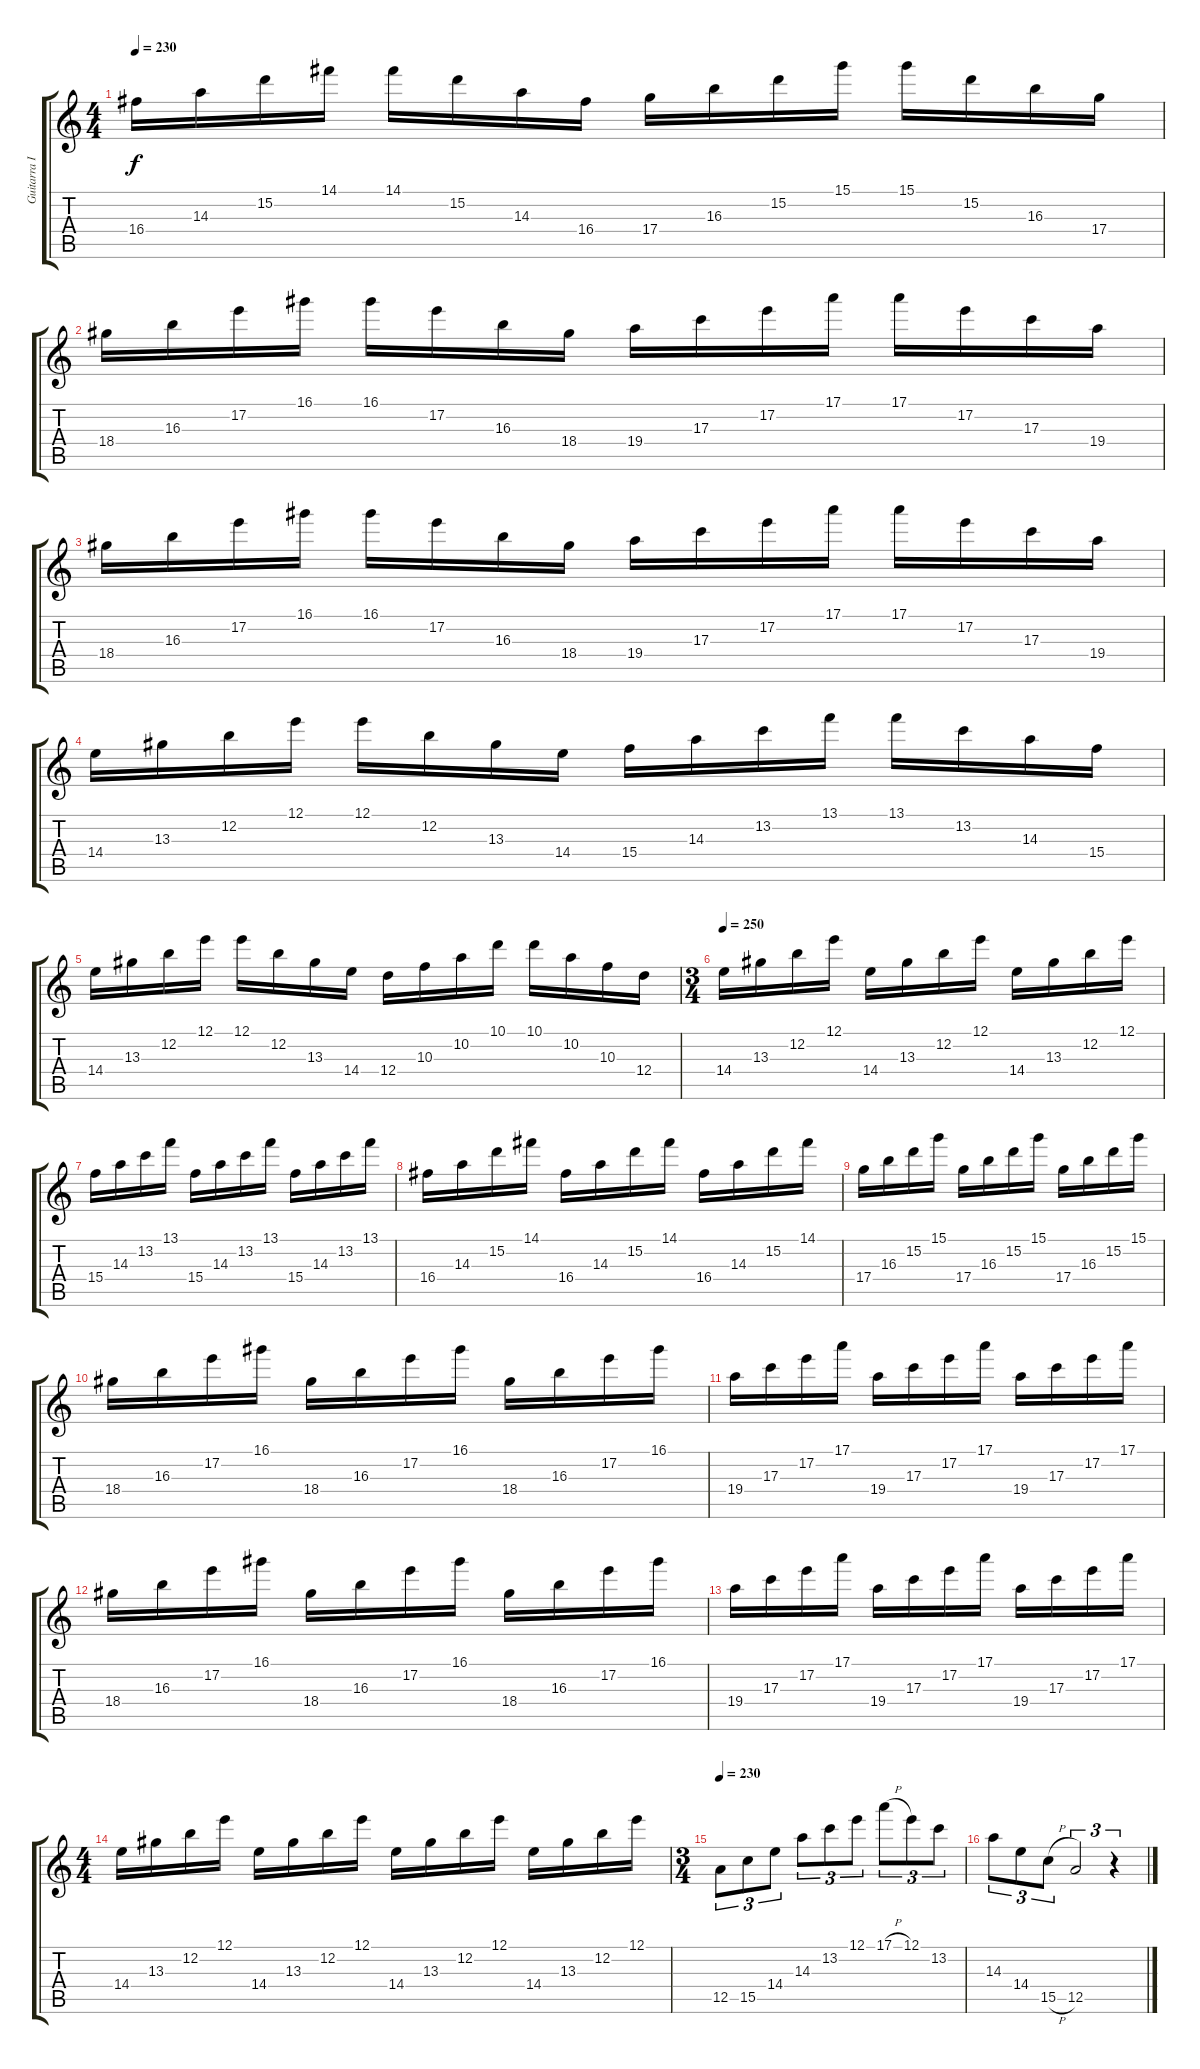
\track ("Guitarra II (Lead y Solos)" "Guitarra I") {instrument overdrivenguitar}
\staff {score tabs}
\tuning (E4 B3 G3 D3 A2 E2) {hide}
\ts (4 4)
\tempo 230
\clef g2
\ks c
16.4.16{dy f} 14.3.16 15.2.16 14.1.16 14.1.16 15.2.16 14.3.16 16.4.16 17.4.16 16.3.16 15.2.16 15.1.16 15.1.16 15.2.16 16.3.16 17.4.16 |
18.4.16 16.3.16 17.2.16 16.1.16 16.1.16 17.2.16 16.3.16 18.4.16 19.4.16 17.3.16 17.2.16 17.1.16 17.1.16 17.2.16 17.3.16 19.4.16 |
18.4.16 16.3.16 17.2.16 16.1.16 16.1.16 17.2.16 16.3.16 18.4.16 19.4.16 17.3.16 17.2.16 17.1.16 17.1.16 17.2.16 17.3.16 19.4.16 |
14.4.16 13.3.16 12.2.16 12.1.16 12.1.16 12.2.16 13.3.16 14.4.16 15.4.16 14.3.16 13.2.16 13.1.16 13.1.16 13.2.16 14.3.16 15.4.16 |
14.4.16 13.3.16 12.2.16 12.1.16 12.1.16 12.2.16 13.3.16 14.4.16 12.4.16 10.3.16 10.2.16 10.1.16 10.1.16 10.2.16 10.3.16 12.4.16 |
\ts (3 4)
\tempo 250
14.4.16 13.3.16 12.2.16 12.1.16 14.4.16 13.3.16 12.2.16 12.1.16 14.4.16 13.3.16 12.2.16 12.1.16 |
15.4.16 14.3.16 13.2.16 13.1.16 15.4.16 14.3.16 13.2.16 13.1.16 15.4.16 14.3.16 13.2.16 13.1.16 |
16.4.16 14.3.16 15.2.16 14.1.16 16.4.16 14.3.16 15.2.16 14.1.16 16.4.16 14.3.16 15.2.16 14.1.16 |
17.4.16 16.3.16 15.2.16 15.1.16 17.4.16 16.3.16 15.2.16 15.1.16 17.4.16 16.3.16 15.2.16 15.1.16 |
18.4.16 16.3.16 17.2.16 16.1.16 18.4.16 16.3.16 17.2.16 16.1.16 18.4.16 16.3.16 17.2.16 16.1.16 |
19.4.16 17.3.16 17.2.16 17.1.16 19.4.16 17.3.16 17.2.16 17.1.16 19.4.16 17.3.16 17.2.16 17.1.16 |
18.4.16 16.3.16 17.2.16 16.1.16 18.4.16 16.3.16 17.2.16 16.1.16 18.4.16 16.3.16 17.2.16 16.1.16 |
19.4.16 17.3.16 17.2.16 17.1.16 19.4.16 17.3.16 17.2.16 17.1.16 19.4.16 17.3.16 17.2.16 17.1.16 |
\ts (4 4)
14.4.16 13.3.16 12.2.16 12.1.16 14.4.16 13.3.16 12.2.16 12.1.16 14.4.16 13.3.16 12.2.16 12.1.16 14.4.16 13.3.16 12.2.16 12.1.16 |
\ts (3 4)
\tempo 230
12.5.8{tu (3 2)} 15.5.8{tu (3 2)} 14.4.8{tu (3 2)} 14.3.8{tu (3 2)} 13.2.8{tu (3 2)} 12.1.8{tu (3 2)} 17.1{h}.8{tu (3 2)} 12.1.8{tu (3 2)} 13.2.8{tu (3 2)} |
14.3.8{tu (3 2)} 14.4.8{tu (3 2)} 15.5{h}.8{tu (3 2)} 12.5.2{tu (3 2)} r.4{tu (3 2)}
